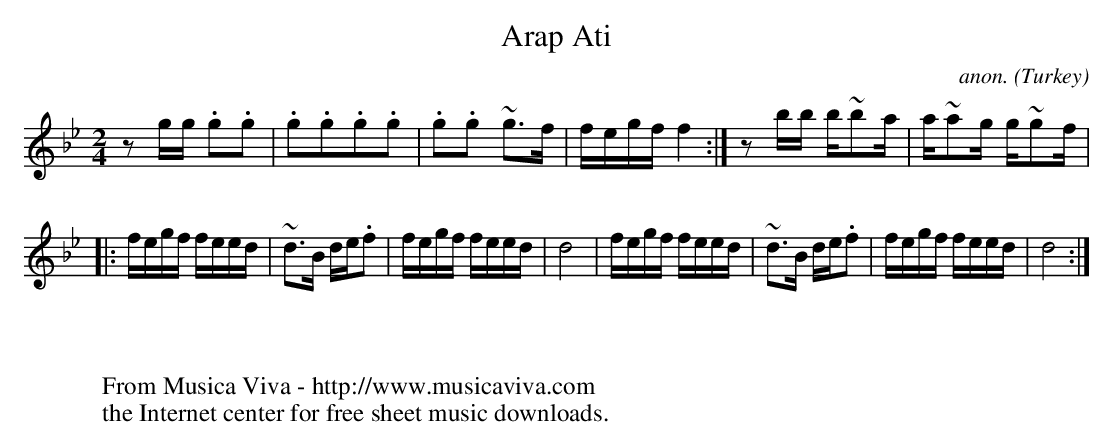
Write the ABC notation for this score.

X:1
T:Arap Ati
C:anon.
O:Turkey
M:2/4
L:1/16
K:Dphr
z2 gg .g2.g2|.g2.g2.g2.g2|.g2.g2 ~g3f|fegf f4:|z2 bb b~b2a|a~a2g g~g2f|
|:fegf feed|~d3B de.f2|fegf feed|d8|fegf feed|~d3B de.f2|fegf feed|d8:|
W:
W:
W:  From Musica Viva - http://www.musicaviva.com
W:  the Internet center for free sheet music downloads.
